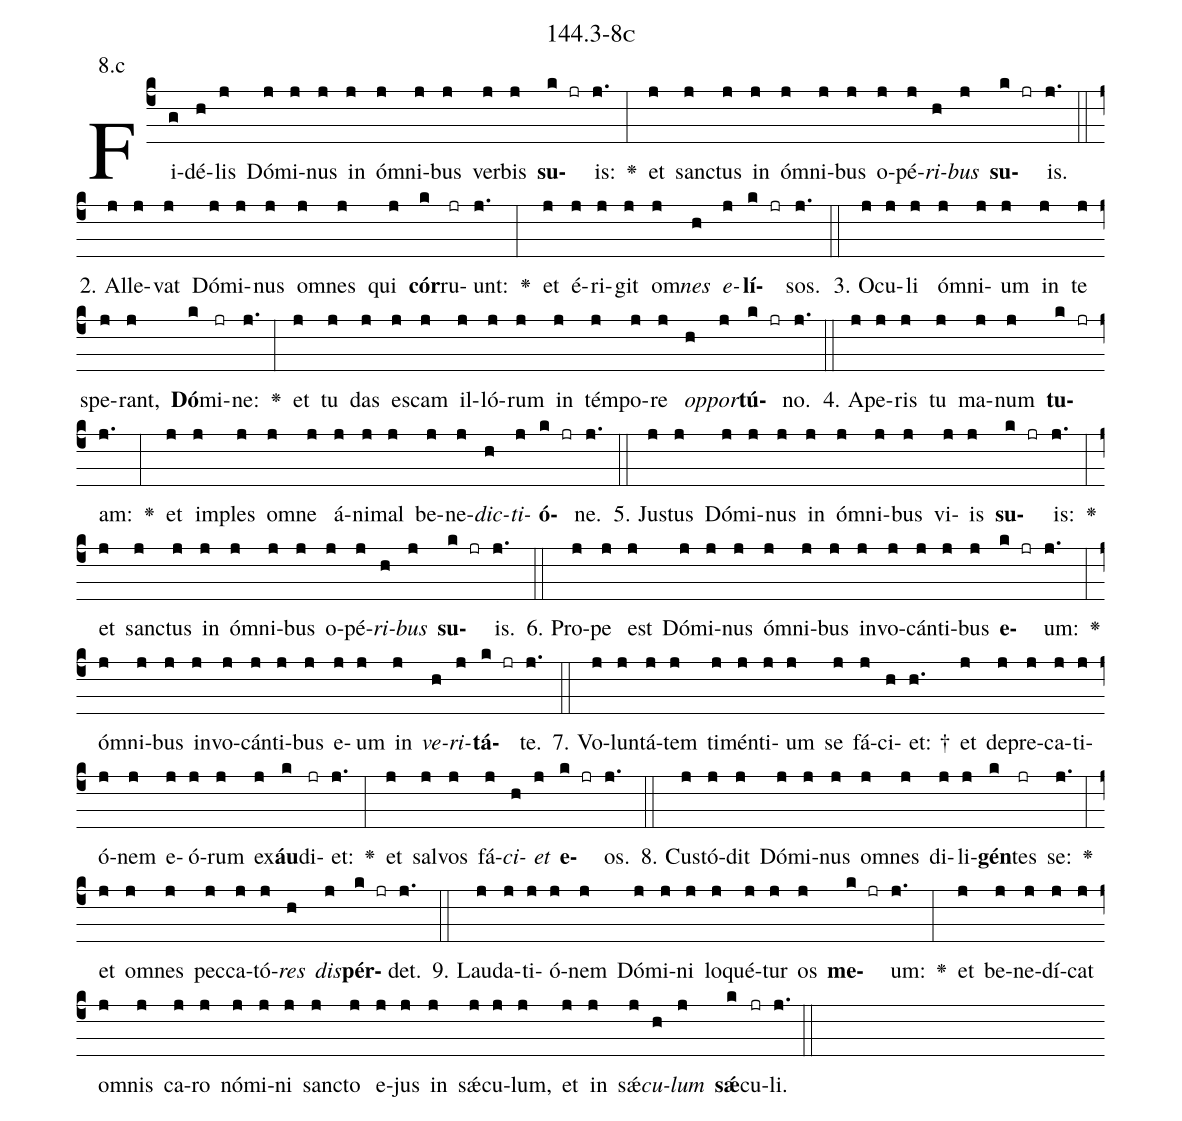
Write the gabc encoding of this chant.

name: 144.3-8c;
annotation: 8.c;
%%
(c4)Fi(g)dé(h)lis(j) Dó(j)mi(j)nus(j) in(j) óm(j)ni(j)bus(j) ver(j)bis(j) <b>su</b>(k jr)is:(j.) <v>\greheightstar</v>(:) et(j) sanc(j)tus(j) in(j) óm(j)ni(j)bus(j) o(j)pé(j)<i>ri</i>(h)<i>bus</i>(j) <b>su</b>(k jr)is.(j.) (::)
2. Al(j)le(j)vat(j) Dó(j)mi(j)nus(j) om(j)nes(j) qui(j) <b>cór</b>(k)ru(jr)unt:(j.) <v>\greheightstar</v>(:) et(j) é(j)ri(j)git(j) om(j)<i>nes</i>(h) <i>e</i>(j)<b>lí</b>(k jr)sos.(j.) (::)
3. O(j)cu(j)li(j) óm(j)ni(j)um(j) in(j) te(j) spe(j)rant,(j) <b>Dó</b>(k)mi(jr)ne:(j.) <v>\greheightstar</v>(:) et(j) tu(j) das(j) es(j)cam(j) il(j)ló(j)rum(j) in(j) tém(j)po(j)re(j) <i>op</i>(h)<i>por</i>(j)<b>tú</b>(k jr)no.(j.) (::)
4. A(j)pe(j)ris(j) tu(j) ma(j)num(j) <b>tu</b>(k jr)am:(j.) <v>\greheightstar</v>(:) et(j) im(j)ples(j) om(j)ne(j) á(j)ni(j)mal(j) be(j)ne(j)<i>dic</i>(h)<i>ti</i>(j)<b>ó</b>(k jr)ne.(j.) (::)
5. Jus(j)tus(j) Dó(j)mi(j)nus(j) in(j) óm(j)ni(j)bus(j) vi(j)is(j) <b>su</b>(k jr)is:(j.) <v>\greheightstar</v>(:) et(j) sanc(j)tus(j) in(j) óm(j)ni(j)bus(j) o(j)pé(j)<i>ri</i>(h)<i>bus</i>(j) <b>su</b>(k jr)is.(j.) (::)
6. Pro(j)pe(j) est(j) Dó(j)mi(j)nus(j) óm(j)ni(j)bus(j) in(j)vo(j)cán(j)ti(j)bus(j) <b>e</b>(k jr)um:(j.) <v>\greheightstar</v>(:) óm(j)ni(j)bus(j) in(j)vo(j)cán(j)ti(j)bus(j) e(j)um(j) in(j) <i>ve</i>(h)<i>ri</i>(j)<b>tá</b>(k jr)te.(j.) (::)
7. Vo(j)lun(j)tá(j)tem(j) ti(j)mén(j)ti(j)um(j) se(j) fá(j)ci(h)et: †(h.) et(j) de(j)pre(j)ca(j)ti(j)ó(j)nem(j) e(j)ó(j)rum(j) ex(j)<b>áu</b>(k)di(jr)et:(j.) <v>\greheightstar</v>(:) et(j) sal(j)vos(j) fá(j)<i>ci</i>(h)<i>et</i>(j) <b>e</b>(k jr)os.(j.) (::)
8. Cus(j)tó(j)dit(j) Dó(j)mi(j)nus(j) om(j)nes(j) di(j)li(j)<b>gén</b>(k)tes(jr) se:(j.) <v>\greheightstar</v>(:) et(j) om(j)nes(j) pec(j)ca(j)tó(j)<i>res</i>(h) <i>dis</i>(j)<b>pér</b>(k jr)det.(j.) (::)
9. Lau(j)da(j)ti(j)ó(j)nem(j) Dó(j)mi(j)ni(j) lo(j)qué(j)tur(j) os(j) <b>me</b>(k jr)um:(j.) <v>\greheightstar</v>(:) et(j) be(j)ne(j)dí(j)cat(j) om(j)nis(j) ca(j)ro(j) nó(j)mi(j)ni(j) sanc(j)to(j) e(j)jus(j) in(j) sǽ(j)cu(j)lum,(j) et(j) in(j) sǽ(j)<i>cu</i>(h)<i>lum</i>(j) <b>sǽ</b>(k)cu(jr)li.(j.) (::)
